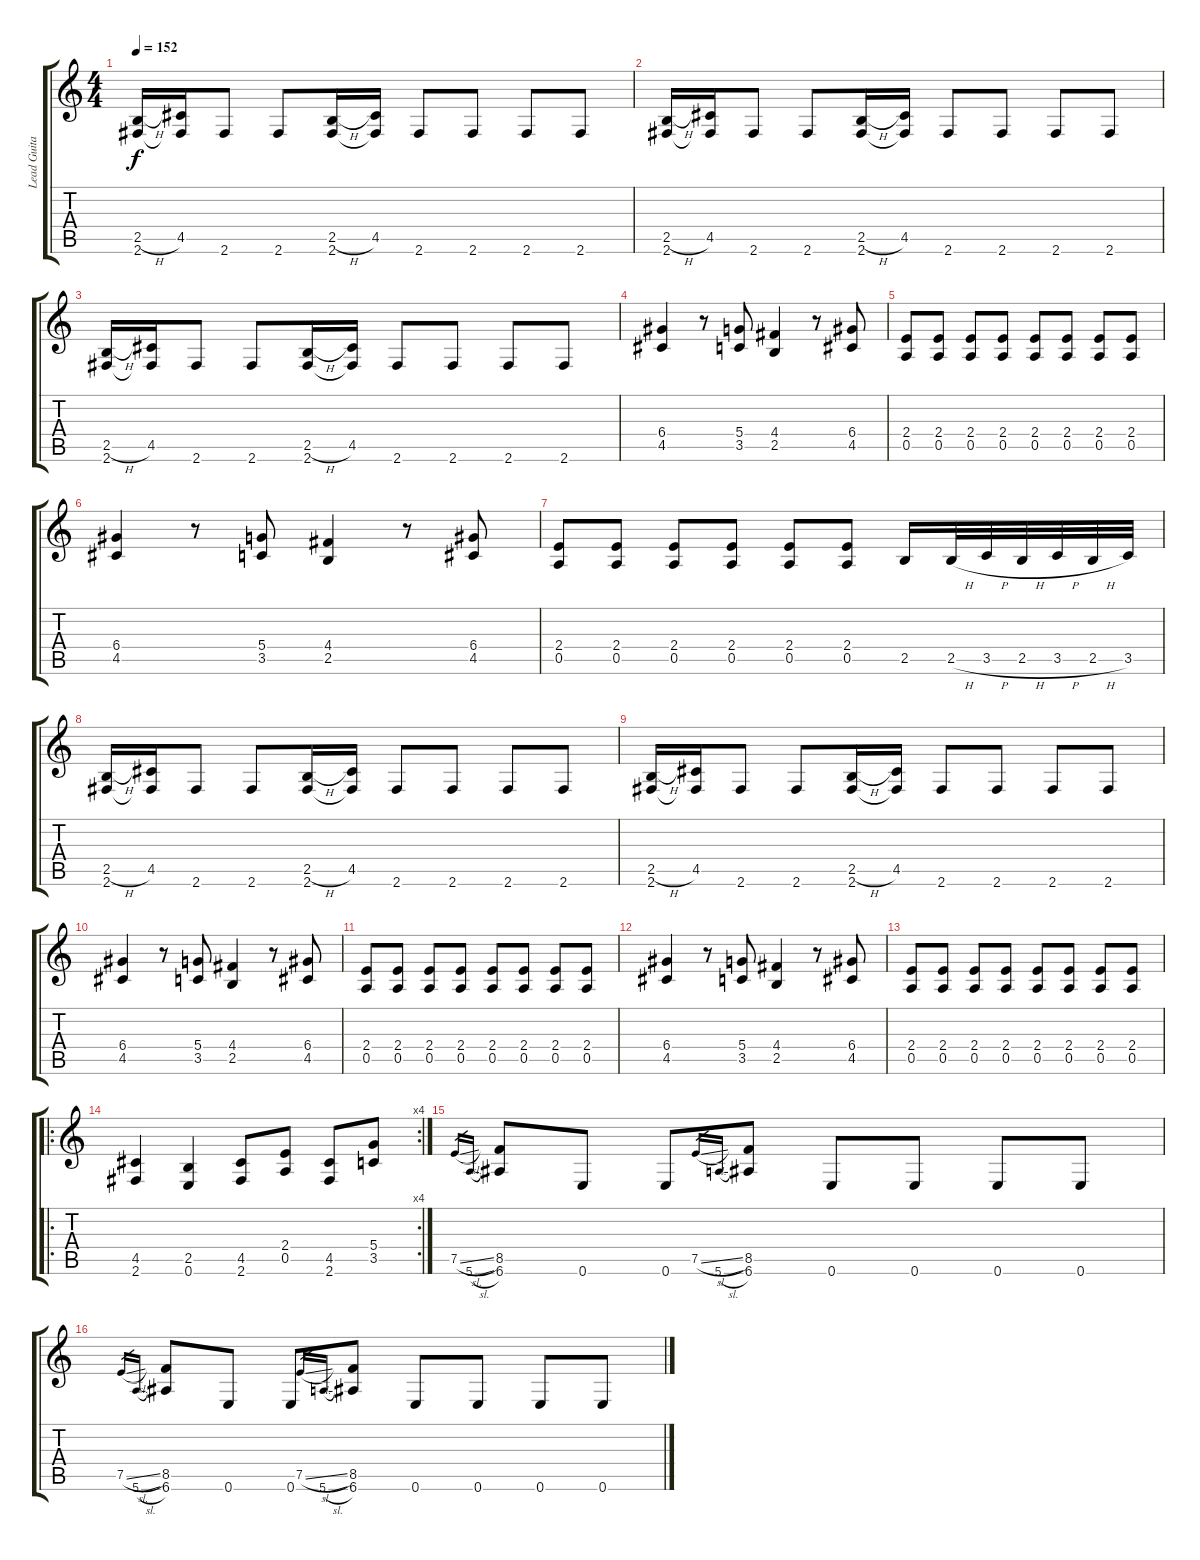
\track ("Lead Guitar" "Lead Guita") {instrument distortionguitar}
\staff {score tabs}
\tuning (E4 B3 G3 D3 A2 E2) {hide}
\ts (4 4)
\tempo 152
\clef g2
\ks c
(2.5{h} 2.6).16{dy f} (4.5 2.6{t}).16 2.6.8 2.6.8 (2.5{h} 2.6).16 (4.5 2.6{t}).16 2.6.8 2.6.8 2.6.8 2.6.8 |
(2.5{h} 2.6).16 (4.5 2.6{t}).16 2.6.8 2.6.8 (2.5{h} 2.6).16 (4.5 2.6{t}).16 2.6.8 2.6.8 2.6.8 2.6.8 |
(2.5{h} 2.6).16 (4.5 2.6{t}).16 2.6.8 2.6.8 (2.5{h} 2.6).16 (4.5 2.6{t}).16 2.6.8 2.6.8 2.6.8 2.6.8 |
(6.4 4.5).4 r.8 (5.4 3.5).8 (4.4 2.5).4 r.8 (6.4 4.5).8 |
(2.4 0.5).8 (2.4 0.5).8 (2.4 0.5).8 (2.4 0.5).8 (2.4 0.5).8 (2.4 0.5).8 (2.4 0.5).8 (2.4 0.5).8 |
(6.4 4.5).4 r.8 (5.4 3.5).8 (4.4 2.5).4 r.8 (6.4 4.5).8 |
(2.4 0.5).8 (2.4 0.5).8 (2.4 0.5).8 (2.4 0.5).8 (2.4 0.5).8 (2.4 0.5).8 2.5.16 2.5{h}.32 3.5{h}.32 2.5{h}.32 3.5{h}.32 2.5{h}.32 3.5.32 |
(2.5{h} 2.6).16 (4.5 2.6{t}).16 2.6.8 2.6.8 (2.5{h} 2.6).16 (4.5 2.6{t}).16 2.6.8 2.6.8 2.6.8 2.6.8 |
(2.5{h} 2.6).16 (4.5 2.6{t}).16 2.6.8 2.6.8 (2.5{h} 2.6).16 (4.5 2.6{t}).16 2.6.8 2.6.8 2.6.8 2.6.8 |
(6.4 4.5).4 r.8 (5.4 3.5).8 (4.4 2.5).4 r.8 (6.4 4.5).8 |
(2.4 0.5).8 (2.4 0.5).8 (2.4 0.5).8 (2.4 0.5).8 (2.4 0.5).8 (2.4 0.5).8 (2.4 0.5).8 (2.4 0.5).8 |
(6.4 4.5).4 r.8 (5.4 3.5).8 (4.4 2.5).4 r.8 (6.4 4.5).8 |
(2.4 0.5).8 (2.4 0.5).8 (2.4 0.5).8 (2.4 0.5).8 (2.4 0.5).8 (2.4 0.5).8 (2.4 0.5).8 (2.4 0.5).8 |
\ro
\rc 4
(4.5 2.6).4 (2.5 0.6).4 (4.5 2.6).8 (2.4 0.5).8 (4.5 2.6).8 (5.4 3.5).8 |
7.5{sl}.16{gr} 5.6{sl}.16{gr} (8.5 6.6).8 0.6.8 0.6.8 7.5{sl}.16{gr} 5.6{sl}.16{gr} (8.5 6.6).8 0.6.8 0.6.8 0.6.8 0.6.8 |
7.5{sl}.16{gr} 5.6{sl}.16{gr} (8.5 6.6).8 0.6.8 0.6.8 7.5{sl}.16{gr} 5.6{sl}.16{gr} (8.5 6.6).8 0.6.8 0.6.8 0.6.8 0.6.8
